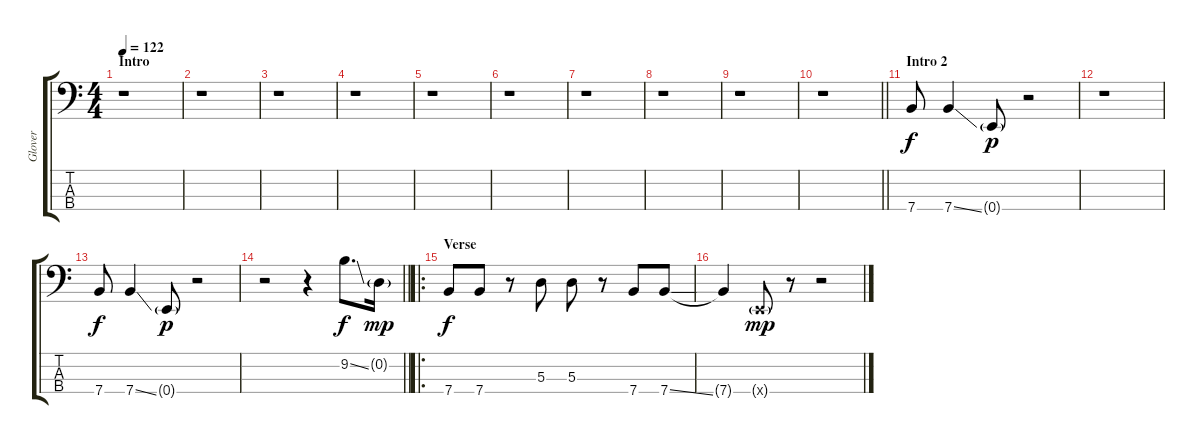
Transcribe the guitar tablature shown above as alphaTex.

\track ("Glover" "Glover") {instrument electricbassfinger}
\staff {score tabs}
\tuning (G2 D2 A1 E1) {hide}
\ts (4 4)
\section ("" "Intro")
\tempo 122
\clef f4
\ks c
r.1{dy f instrument electricbassfinger} |
r.1 |
r.1 |
r.1 |
r.1 |
r.1 |
r.1 |
r.1 |
r.1 |
\barLineRight lightlight
r.1 |
\section ("" "Intro 2")
7.4.8 7.4{ss}.4 0.4{g}.8{dy p} r.2 |
r.1 |
7.4.8{dy f} 7.4{ss}.4 0.4{g}.8{dy p} r.2 |
\barLineRight lightlight
r.2 r.4 9.2{ss}.8{d dy f} 0.2{g}.16{dy mp} |
\ro
\section ("" "Verse")
7.4.8{dy f} 7.4.8 r.8 5.3.8 5.3.8 r.8 7.4.8 7.4{ss}.8 |
7.4{t}.4 0.4{g x}.8{dy mp} r.8 r.2
